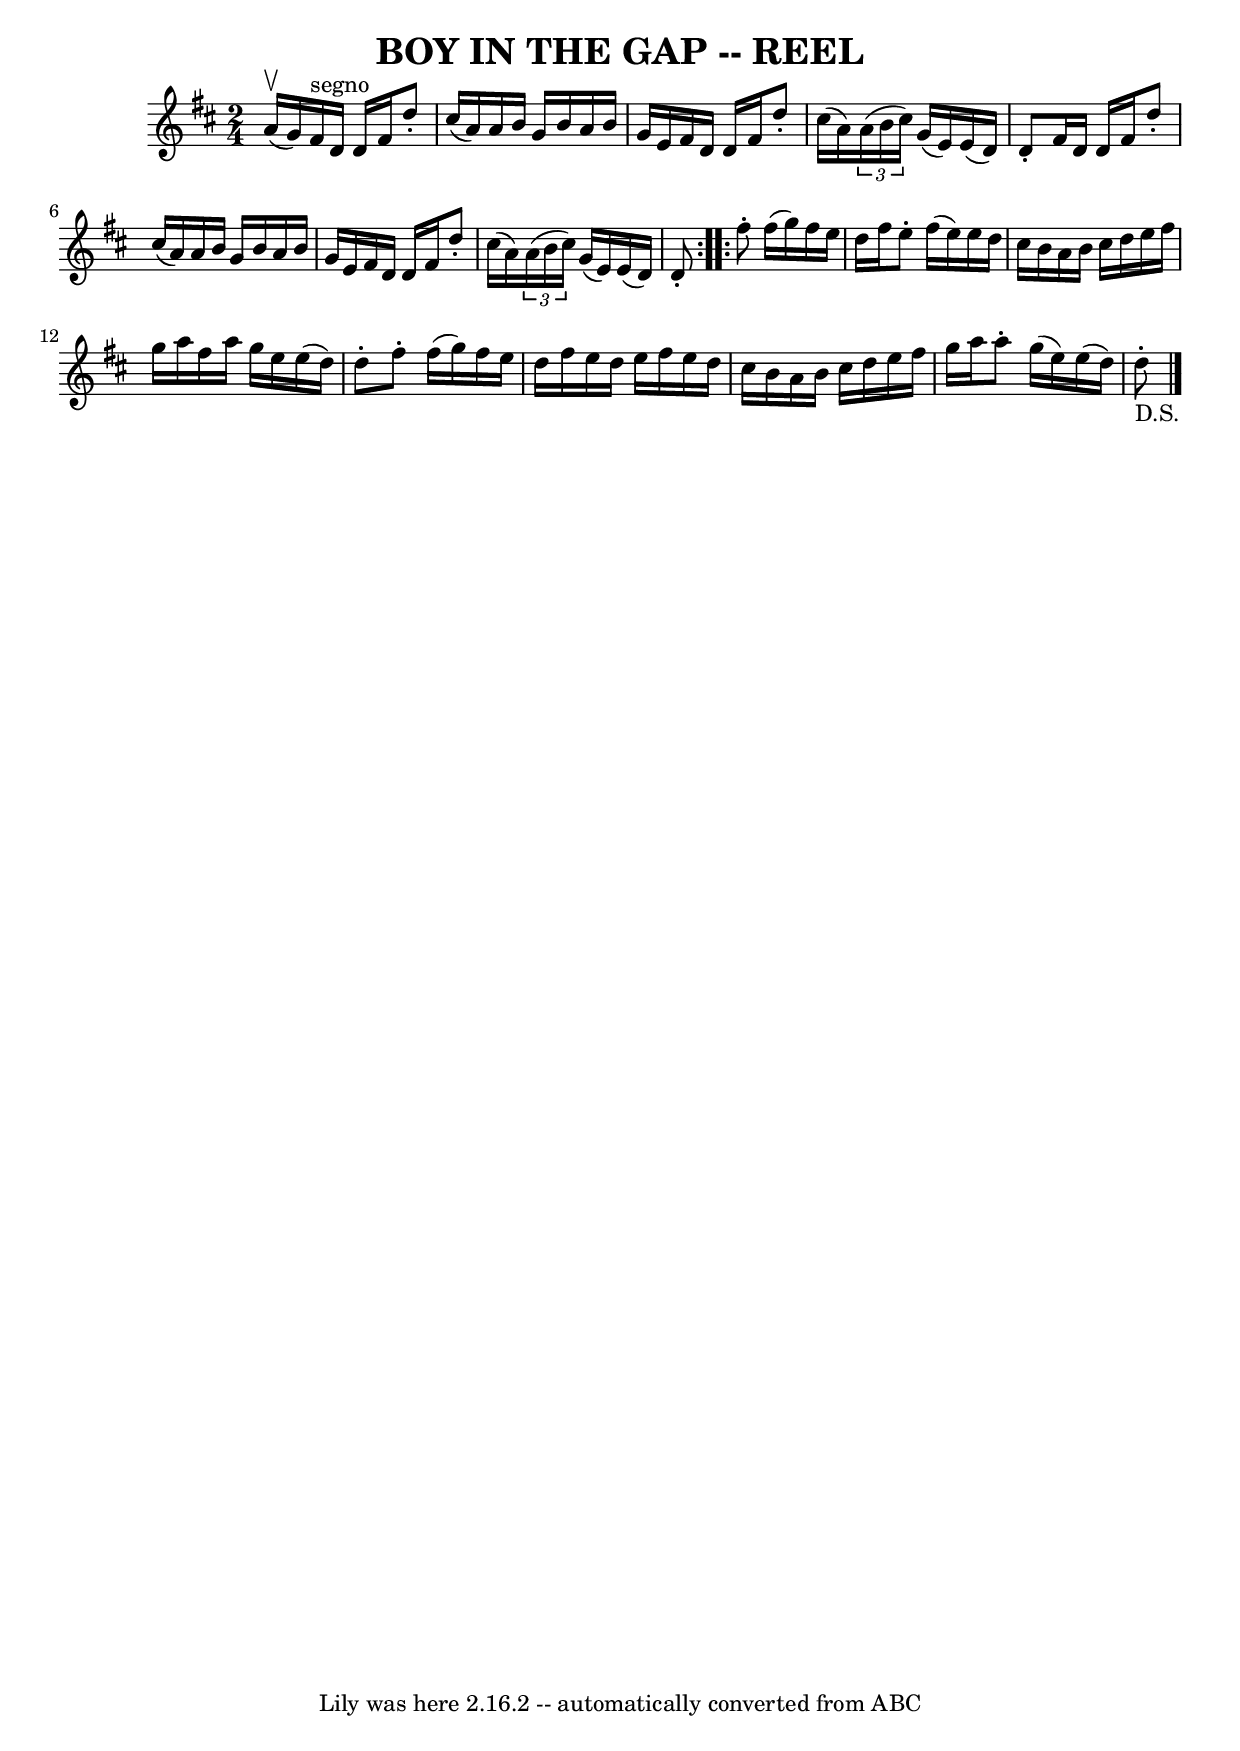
\version "2.7.40"
\include "Mammoth.ily"
\header {
	book = "Ryan's Mammoth Collection of Fiddle Tunes"
	crossRefNumber = "1"
	footnotes = ""
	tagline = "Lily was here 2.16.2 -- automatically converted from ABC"
	title = "BOY IN THE GAP -- REEL"
}
voicedefault =  {
\set Score.defaultBarType = "empty"

\repeat volta 2 {
\time 2/4 \key d \major a'16 (^\upbow g'16)       |
 fis'16 
^"segno" d'16 d'16 fis'16 d''8 -. cis''16 (a'16)   |
  
 a'16 b'16 g'16 b'16 a'16 b'16 g'16 e'16    |
   
fis'16 d'16 d'16 fis'16 d''8 -. cis''16 (a'16)   |
   
\times 2/3 { a'16 (b'16 cis''16) } g'16 (e'16) e'16 (
d'16) d'8 -.   |
     |
 fis'16 d'16 d'16 fis'16    
d''8 -. cis''16 (a'16)   |
 a'16 b'16 g'16 b'16    
a'16 b'16 g'16 e'16    |
 fis'16 d'16 d'16 fis'16    
d''8 -. cis''16 (a'16)   |
   \times 2/3 { a'16 (b'16    
cis''16) } g'16 (e'16) e'16 (d'16) d'8 -.   }     
\repeat volta 2 { fis''8 -. fis''16 (g''16) fis''16 e''16    
d''16 fis''16    |
 e''8 -. fis''16 (e''16) e''16 d''16 
 cis''16 b'16    |
 a'16 b'16 cis''16 d''16 e''16    
fis''16 g''16 a''16    |
 fis''16 a''16 g''16 e''16    
e''16 (d''16) d''8 -.   |
     |
 fis''8 -. fis''16 (
g''16) fis''16 e''16 d''16 fis''16    |
 e''16 d''16   
 e''16 fis''16 e''16 d''16 cis''16 b'16    |
 a'16    
b'16 cis''16 d''16 e''16 fis''16 g''16 a''16    |
   
a''8 -. g''16 (e''16) e''16 (d''16) d''8_"D.S."-.     
\bar "|."   }
}

\score{
    <<

	\context Staff="default"
	{
	    \voicedefault 
	}

    >>
	\layout {
	}
	\midi {}
}
